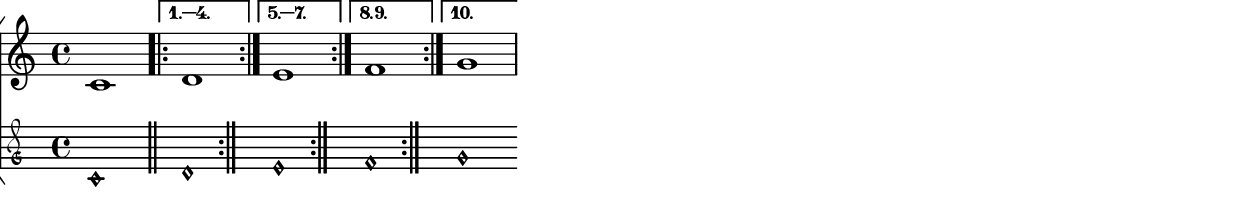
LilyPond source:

%% Generated by lilypond-book
%% Options: [exampleindent=10.16\mm,indent=0\mm,line-width=160\mm,paper-height=845.047\pt,paper-width=597.508\pt,papersize='(cons (* 597.508 pt) (* 845.047 pt))]
\include "lilypond-book-preamble.ly"


% ****************************************************************
% Start cut-&-pastable-section
% ****************************************************************

#(ly:set-option 'eps-box-padding 3.000000)



\paper {
  #(set-paper-size '(cons (* 597.508 pt) (* 845.047 pt)))
  indent = 0\mm
  line-width = 160\mm
  % offset the left padding, also add 1mm as lilypond creates cropped
  % images with a little space on the right
  line-width = #(- line-width (* mm  3.000000) (* mm 1))
}

\layout {
  
}




% ****************************************************************
% ly snippet:
% ****************************************************************
\sourcefilename "/lilypond-2.25.15/input/regression/repeat-petrucci-alternatives.ly"
\sourcefileline 0
\version "2.23.8"

#(ly:set-option 'warning-as-error #t)

\header {
  texidoc = "Alternative endings are not expected in ancient music.
Here, the signum repetitionis resembles a modern repeat sign rather
than telling the number of times the alternative is performed."
}

music = \fixed c' {
  c1
  \repeat volta 10 \alternative {
    \volta 1,2,3,4 d1
    \volta 5,6,7 e1
    \volta 8,9 f1
    \volta 10 g1
  }
}

\new ChoirStaff <<
  \new Staff \music
  \new PetrucciStaff \music
>>



% ****************************************************************
% end ly snippet
% ****************************************************************
